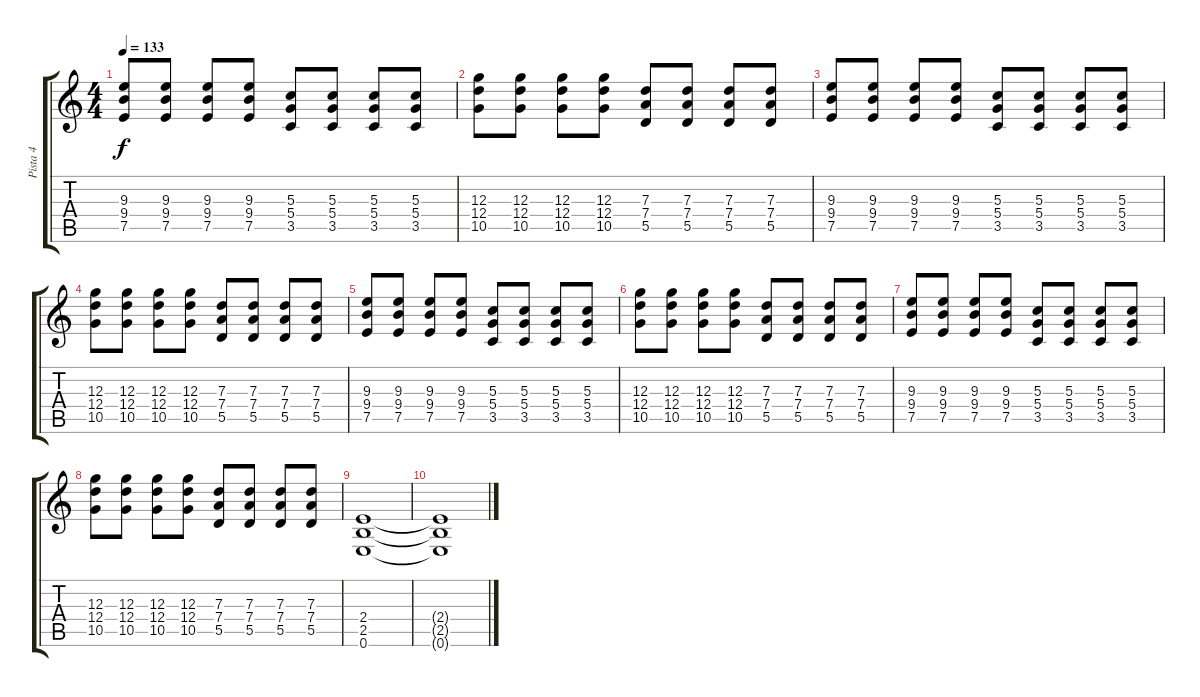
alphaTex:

\track ("Pista 4" "Pista 4") {instrument overdrivenguitar}
\staff {score tabs}
\tuning (E4 B3 G3 D3 A2 E2) {hide}
\ts (4 4)
\tempo 133
\clef g2
\ks c
(9.3 9.4 7.5).8{dy f} (9.3 9.4 7.5).8 (9.3 9.4 7.5).8 (9.3 9.4 7.5).8 (5.3 5.4 3.5).8 (5.3 5.4 3.5).8 (5.3 5.4 3.5).8 (5.3 5.4 3.5).8 |
(12.3 12.4 10.5).8 (12.3 12.4 10.5).8 (12.3 12.4 10.5).8 (12.3 12.4 10.5).8 (7.3 7.4 5.5).8 (7.3 7.4 5.5).8 (7.3 7.4 5.5).8 (7.3 7.4 5.5).8 |
(9.3 9.4 7.5).8 (9.3 9.4 7.5).8 (9.3 9.4 7.5).8 (9.3 9.4 7.5).8 (5.3 5.4 3.5).8 (5.3 5.4 3.5).8 (5.3 5.4 3.5).8 (5.3 5.4 3.5).8 |
(12.3 12.4 10.5).8 (12.3 12.4 10.5).8 (12.3 12.4 10.5).8 (12.3 12.4 10.5).8 (7.3 7.4 5.5).8 (7.3 7.4 5.5).8 (7.3 7.4 5.5).8 (7.3 7.4 5.5).8 |
(9.3 9.4 7.5).8 (9.3 9.4 7.5).8 (9.3 9.4 7.5).8 (9.3 9.4 7.5).8 (5.3 5.4 3.5).8 (5.3 5.4 3.5).8 (5.3 5.4 3.5).8 (5.3 5.4 3.5).8 |
(12.3 12.4 10.5).8 (12.3 12.4 10.5).8 (12.3 12.4 10.5).8 (12.3 12.4 10.5).8 (7.3 7.4 5.5).8 (7.3 7.4 5.5).8 (7.3 7.4 5.5).8 (7.3 7.4 5.5).8 |
(9.3 9.4 7.5).8 (9.3 9.4 7.5).8 (9.3 9.4 7.5).8 (9.3 9.4 7.5).8 (5.3 5.4 3.5).8 (5.3 5.4 3.5).8 (5.3 5.4 3.5).8 (5.3 5.4 3.5).8 |
(12.3 12.4 10.5).8 (12.3 12.4 10.5).8 (12.3 12.4 10.5).8 (12.3 12.4 10.5).8 (7.3 7.4 5.5).8 (7.3 7.4 5.5).8 (7.3 7.4 5.5).8 (7.3 7.4 5.5).8 |
(2.4 2.5 0.6).1 |
(2.4{t} 2.5{t} 0.6{t}).1
